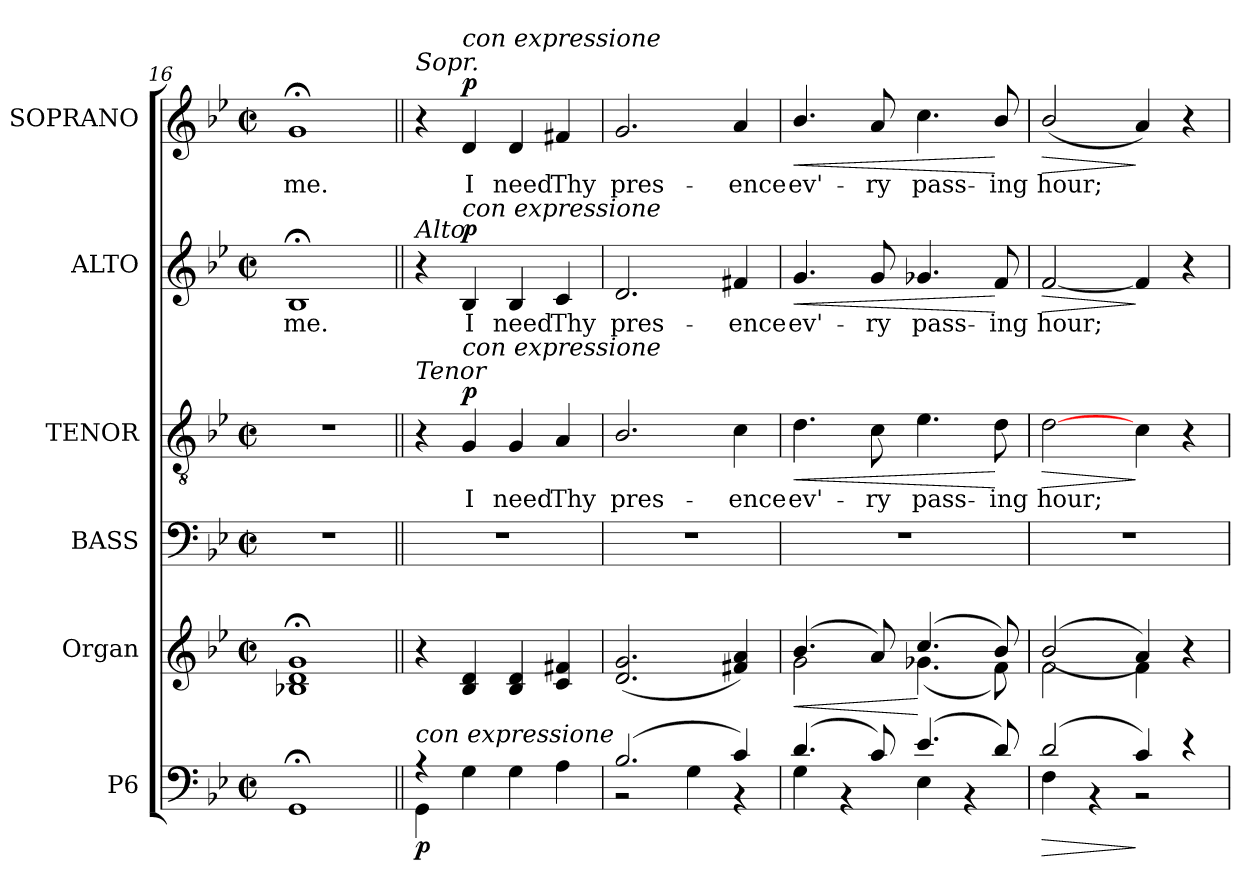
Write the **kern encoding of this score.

**kern	**dynam	**kern	**dynam	**kern	**kern	**text	**dynam	**kern	**text	**dynam	**kern	**text	**dynam
*part6	*part6	*part5	*part5	*part4	*part3	*part3	*part3	*part2	*part2	*part2	*part1	*part1	*part1
*staff6	*staff6	*staff5	*staff5	*staff4	*staff3	*staff3	*staff3	*staff2	*staff2	*staff2	*staff1	*staff1	*staff1
*I"P6	*	*I"Organ	*	*I"BASS	*I"TENOR	*	*	*I"ALTO	*	*	*I"SOPRANO	*	*
*	*	*I'A.	*	*I'B.	*I'T.	*	*	*I'A.	*	*	*I'S.	*	*
*clefF4	*	*clefG2	*	*clefF4	*clefGv2	*	*	*clefG2	*	*	*clefG2	*	*
*	*	*	*	*	*ITrd7c12	*	*	*	*	*	*	*	*
*k[b-e-]	*	*k[b-e-]	*	*k[b-e-]	*k[b-e-]	*	*	*k[b-e-]	*	*	*k[b-e-]	*	*
*B-:	*	*B-:	*	*B-:	*B-:	*	*	*B-:	*	*	*B-:	*	*
*M2/2	*	*M2/2	*	*M2/2	*M2/2	*	*	*M2/2	*	*	*M2/2	*	*
*met(c|)	*	*met(c|)	*	*met(c|)	*met(c|)	*	*	*met(c|)	*	*	*met(c|)	*	*
=16	=16	=16	=16	=16	=16	=16	=16	=16	=16	=16	=16	=16	=16
*	*	*^	*	*	*	*	*	*	*	*	*	*	*
!	!	!	!	!	!	!	!	!	!	!LO:LY:b:color=#000000	!	!	!	!
!	!	!	!	!	!	!	!	!	!	!	!	!	!LO:LY:b:color=#000000	!
1GG;i	.	1di; 1gi;	1B-Xi	.	1r	1r	.	.	1B-;i	me.	.	1g;i	me.	.
!!LO:PB:g=z
=17||	=17||	=17||	=17||	=17||	=17||	=17||	=17||	=17||	=17||	=17||	=17||	=17||	=17||	=17||
*^	*	*	*	*	*	*	*	*	*	*	*	*	*	*
!	!	!	!	!	!	!	!	!	!	!	!	!	!LO:TX:a:i:t=Sopr.	!	!
!	!	!	!	!	!	!	!	!	!	!LO:TX:a:i:t=Alto	!	!	!	!	!
!	!	!	!	!	!	!	!LO:TX:a:i:t=Tenor	!	!	!	!	!	!	!	!
!	!	!	!LO:TX:a:i:t=sustenuto expressione	!	!	!	!	!	!	!	!	!	!	!	!
!LO:TX:a:i:t=con expressione	!	!	!	!	!	!	!	!	!	!	!	!	!	!	!
*	*	*	*v	*v	*	*	*	*	*	*	*	*	*	*	*
4r	4GGi\	p	4r	.	1r	4r	.	.	4r	.	.	4r	.	.
!	!	!	!	!	!	!	!LO:LY:b:color=#000000	!	!	!	!	!	!	!
!	!	!	!	!	!	!	!	!	!	!LO:LY:b:color=#000000	!	!	!	!
!	!	!	!	!	!	!	!	!	!	!	!	!LO:TX:a:i:t=con expressione	!	!
!	!	!	!	!	!	!	!	!	!LO:TX:a:i:t=con expressione	!	!	!	!	!
!	!	!	!	!	!	!LO:TX:a:i:t=con expressione	!	!	!	!	!	!	!	!
!	!	!	!	!	!	!	!	!	!	!	!	!	!LO:LY:b:color=#000000	!
4Gi\	4ryy	.	4B-i/ 4di	.	.	4GGi/	I	p	4B-i/	I	p	4di/	I	p
!	!	!	!	!	!	!	!LO:LY:b:color=#000000	!	!	!	!	!	!	!
!	!	!	!	!	!	!	!	!	!	!LO:LY:b:color=#000000	!	!	!	!
!	!	!	!	!	!	!	!	!	!	!	!	!	!LO:LY:b:color=#000000	!
4Gi\	2ryy	.	4B-i/ 4di	.	.	4GGi/	need	.	4B-i/	need	.	4di/	need	.
!	!	!	!	!	!	!	!LO:LY:b:color=#000000	!	!	!	!	!	!	!
!	!	!	!	!	!	!	!	!	!	!LO:LY:b:color=#000000	!	!	!	!
!	!	!	!	!	!	!	!	!	!	!	!	!	!LO:LY:b:color=#000000	!
4Ai\	.	.	4ci/ 4f#Xi	.	.	4AAi/	Thy	.	4ci/	Thy	.	4f#Xi/	Thy	.
=18	=18	=18	=18	=18	=18	=18	=18	=18	=18	=18	=18	=18	=18	=18
!	!	!	!	!	!	!	!LO:LY:b:color=#000000	!	!	!	!	!	!	!
!	!	!	!	!	!	!	!	!	!	!LO:LY:b:color=#000000	!	!	!	!
!	!	!	!	!	!	!	!	!	!	!	!	!	!LO:LY:b:color=#000000	!
(2.B-i/	2r	.	(2.di/ 2.gi	.	1r	2.BB-i/	pres-	.	2.di/	pres-	.	2.gi/	pres-	.
.	4Gi\	.	.	.	.	.	.	.	.	.	.	.	.	.
!	!	!	!	!	!	!	!LO:LY:b:color=#000000	!	!	!	!	!	!	!
!	!	!	!	!	!	!	!	!	!	!LO:LY:b:color=#000000	!	!	!	!
!	!	!	!	!	!	!	!	!	!	!	!	!	!LO:LY:b:color=#000000	!
4ci/)	4r	.	4f#Xi/ 4ai)	.	.	4Ci\	-ence	.	4f#Xi/	-ence	.	4ai/	-ence	.
=19	=19	=19	=19	=19	=19	=19	=19	=19	=19	=19	=19	=19	=19	=19
!	!	!	!	!LO:HP:b	!	!	!	!	!	!	!	!	!	!
*	*	*	*^	*	*	*	*	*	*	*	*	*	*	*
!	!	!	!	!	!	!	!	!LO:LY:b:color=#000000	!LO:HP:b	!	!	!	!	!	!
!	!	!	!	!	!	!	!	!	!	!	!LO:LY:b:color=#000000	!LO:HP:b	!	!	!
!	!	!	!	!	!	!	!	!	!	!	!	!	!	!LO:LY:b:color=#000000	!LO:HP:b
(4.di/	4Gi\	.	(4.b-i/	2gi\	<	1r	4.Di\	ev'-	<	4.gi/	ev'-	<	4.b-i/	ev'-	<
.	4r	.	.	.	.	.	.	.	.	.	.	.	.	.	.
!	!	!	!	!	!	!	!	!LO:LY:b:color=#000000	!	!	!	!	!	!	!
!	!	!	!	!	!	!	!	!	!	!	!LO:LY:b:color=#000000	!	!	!	!
!	!	!	!	!	!	!	!	!	!	!	!	!	!	!LO:LY:b:color=#000000	!
8ci/)	.	.	8ai/)	.	.	.	8Ci\	-ry	.	8gi/	-ry	.	8ai/	-ry	.
!	!	!	!	!	!	!	!	!LO:LY:b:color=#000000	!	!	!	!	!	!	!
!	!	!	!	!	!	!	!	!	!	!	!LO:LY:b:color=#000000	!	!	!	!
!	!	!	!	!	!	!	!	!	!	!	!	!	!	!LO:LY:b:color=#000000	!
(4.e-i/	4E-i\	.	(4.cci/	(4.g-Xi\	[	.	4.E-i\	pass-	.	4.g-Xi/	pass-	.	4.cci\	pass-	.
.	4r	.	.	.	.	.	.	.	.	.	.	.	.	.	.
!	!	!	!	!	!	!	!	!LO:LY:b:color=#000000	!	!	!	!	!	!	!
!	!	!	!	!	!	!	!	!	!	!	!LO:LY:b:color=#000000	!	!	!	!
!	!	!	!	!	!	!	!	!	!	!	!	!	!	!LO:LY:b:color=#000000	!
8di/)	.	.	8b-i/)	8fi\)	.	.	8Di\	-ing	[	8fi/	-ing	[	8b-i/	-ing	[
=20	=20	=20	=20	=20	=20	=20	=20	=20	=20	=20	=20	=20	=20	=20	=20
!	!	!LO:HP:b	!	!	!	!	!	!	!	!	!	!	!	!	!
!	!	!	!	!	!	!	!	!LO:LY:b:color=#000000	!LO:HP:b	!	!	!	!	!	!
!	!	!	!	!	!	!	!	!	!	!	!LO:LY:b:color=#000000	!LO:HP:b	!	!	!
!	!	!	!	!	!	!	!	!	!	!	!	!	!	!LO:LY:b:color=#000000	!LO:HP:b
(2di/	4Fi\	>	((2b-i/	2fi\	.	1r	[2Di\	hour;	>	[2fi/	hour;	>	(2b-i/	hour;	>
.	4r	.	.	.	.	.	.	.	.	.	.	.	.	.	.
4ci/)	2r	]	4ai/))	4fi\	.	.	4Ci\	.	]	4fi/]	.	]	4ai/)	.	]
4r	.	.	4r	4ryy	.	.	4r	.	.	4r	.	.	4r	.	.
*v	*v	*	*	*	*	*	*	*	*	*	*	*	*	*	*
*	*	*v	*v	*	*	*	*	*	*	*	*	*	*	*
=	=	=	=	=	=	=	=	=	=	=	=	=	=
*-	*-	*-	*-	*-	*-	*-	*-	*-	*-	*-	*-	*-	*-
